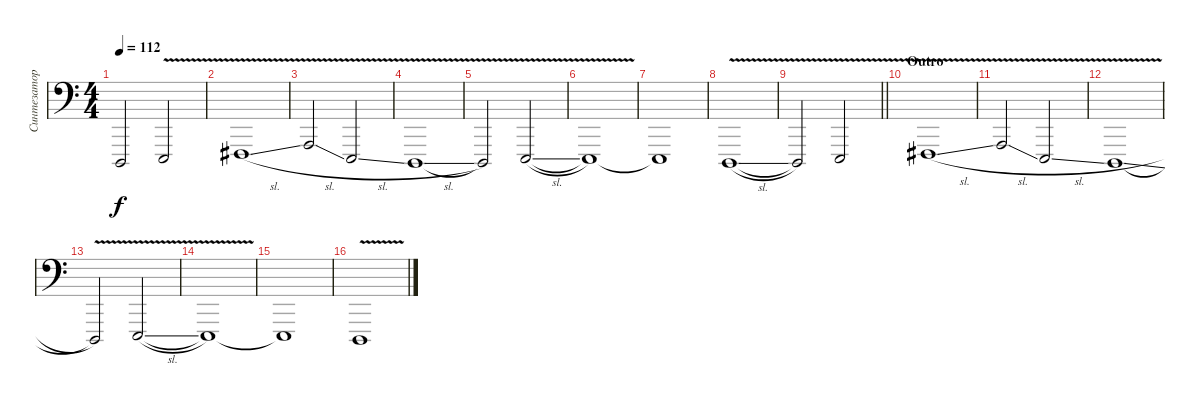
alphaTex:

\track ("Синтезатор" "Синтезатор") {instrument lead2sawtooth}
\staff {score}
\tuning (E3 B2 G2 D2 A1 D1) {hide}
\ts (4 4)
\tempo 112
\clef f4
\ks c
0.6{t}.2{dy f} 2.6{v}.2 |
4.6{v sl}.1 |
7.6{v sl}.2 2.6{v sl}.2 |
0.6{v sl}.1 |
0.6{t}.2 2.6{v sl}.2 |
2.6{t}.1 |
2.6{t}.1 |
0.6{v sl}.1 |
\barLineRight lightlight
0.6{t}.2 2.6{v}.2 |
\section ("" "Outro")
4.6{v sl}.1 |
7.6{v sl}.2 2.6{v sl}.2 |
0.6{v sl}.1 |
0.6{t}.2 2.6{v sl}.2 |
2.6{t}.1 |
2.6{t}.1 |
0.6{v sl}.1
